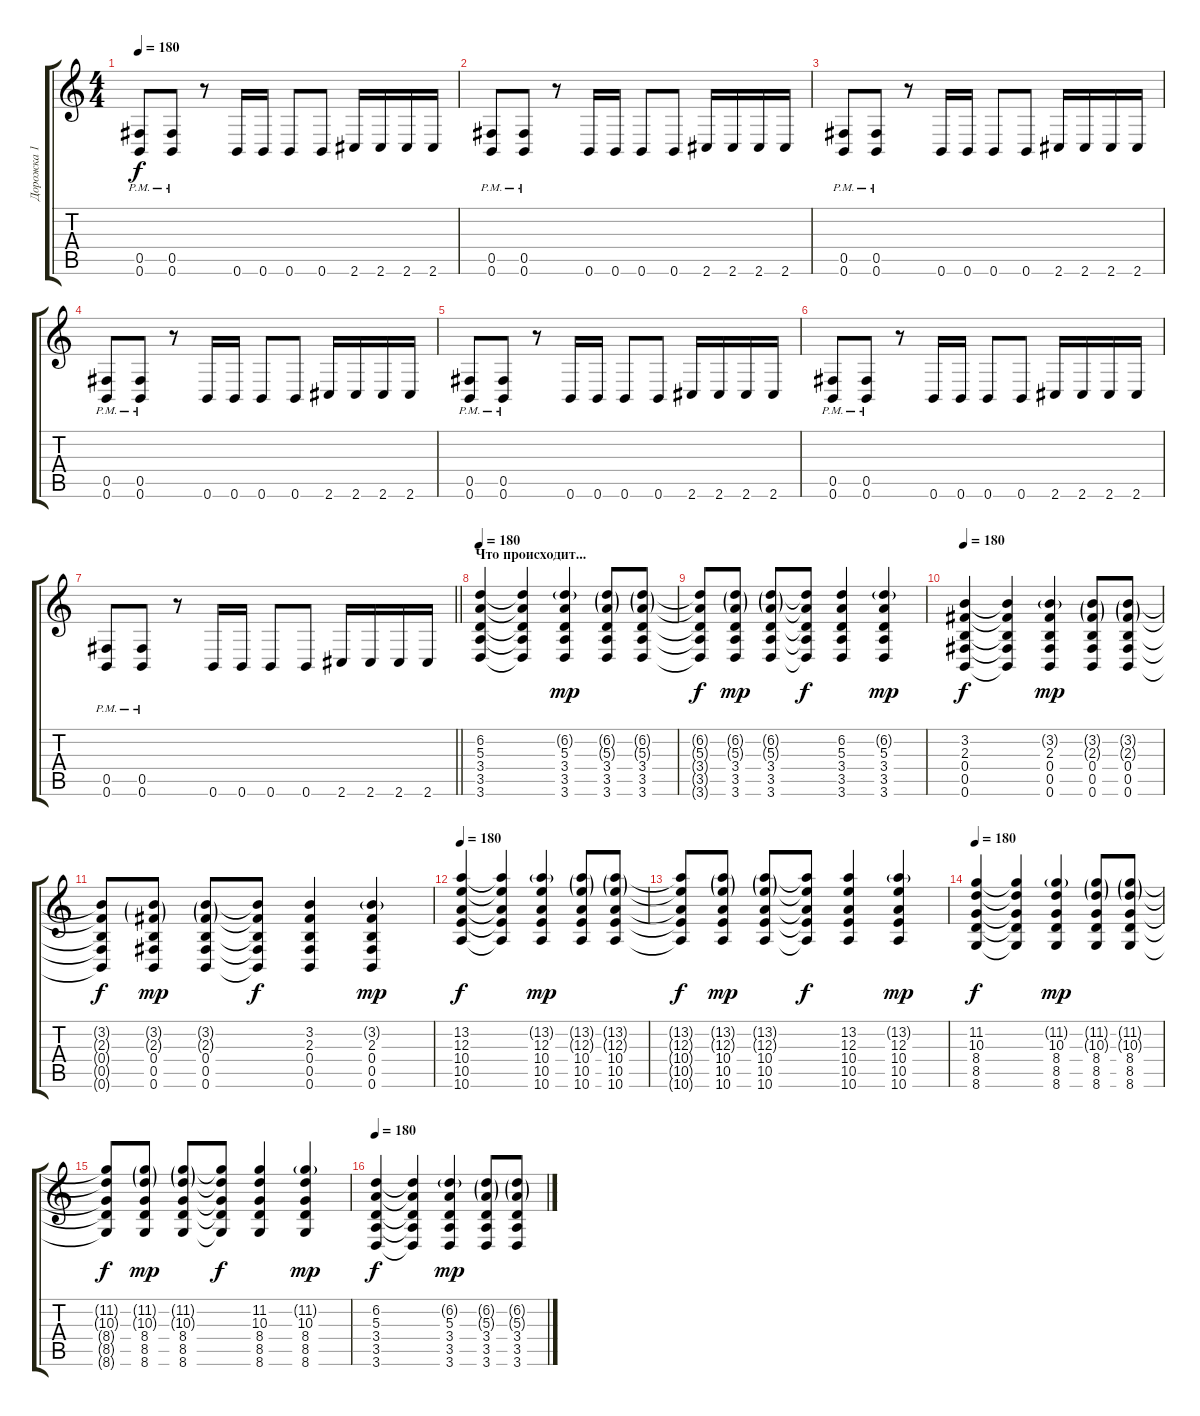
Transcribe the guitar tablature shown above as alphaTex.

\track ("Дорожка 1" "Дорожка 1") {instrument overdrivenguitar}
\staff {score tabs}
\tuning (Db4 Ab3 E3 B2 Gb2 B1) {hide}
\ts (4 4)
\tempo 180
\clef g2
\ks c
(0.5 0.6{pm}).8{dy f} (0.5 0.6{pm}).8 r.8 0.6.16 0.6.16 0.6.8 0.6.8 2.6.16 2.6.16 2.6.16 2.6.16 |
(0.5 0.6{pm}).8 (0.5 0.6{pm}).8 r.8 0.6.16 0.6.16 0.6.8 0.6.8 2.6.16 2.6.16 2.6.16 2.6.16 |
(0.5 0.6{pm}).8 (0.5 0.6{pm}).8 r.8 0.6.16 0.6.16 0.6.8 0.6.8 2.6.16 2.6.16 2.6.16 2.6.16 |
(0.5 0.6{pm}).8 (0.5 0.6{pm}).8 r.8 0.6.16 0.6.16 0.6.8 0.6.8 2.6.16 2.6.16 2.6.16 2.6.16 |
(0.5 0.6{pm}).8 (0.5 0.6{pm}).8 r.8 0.6.16 0.6.16 0.6.8 0.6.8 2.6.16 2.6.16 2.6.16 2.6.16 |
(0.5 0.6{pm}).8 (0.5 0.6{pm}).8 r.8 0.6.16 0.6.16 0.6.8 0.6.8 2.6.16 2.6.16 2.6.16 2.6.16 |
\barLineRight lightlight
(0.5 0.6{pm}).8 (0.5 0.6{pm}).8 r.8 0.6.16 0.6.16 0.6.8 0.6.8 2.6.16 2.6.16 2.6.16 2.6.16 |
\section ("" "Что происходит...")
\tempo 180
(6.2 5.3 3.4 3.5 3.6).4 (6.2{t} 5.3{t} 3.4{t} 3.5{t} 3.6{t}).4 (6.2{g} 5.3 3.4 3.5 3.6).4{dy mp} (6.2{g} 5.3{g} 3.4 3.5 3.6).8 (6.2{g} 5.3{g} 3.4 3.5 3.6).8 |
(6.2{t} 5.3{t} 3.4{t} 3.5{t} 3.6{t}).8{dy f} (6.2{g} 5.3{g} 3.4 3.5 3.6).8{dy mp} (6.2{g} 5.3{g} 3.4 3.5 3.6).8 (6.2{t} 5.3{t} 3.4{t} 3.5{t} 3.6{t}).8{dy f} (6.2 5.3 3.4 3.5 3.6).4 (6.2{g} 5.3 3.4 3.5 3.6).4{dy mp} |
\tempo 180
(3.2 2.3 0.4 0.5 0.6).4{dy f} (3.2{t} 2.3{t} 0.4{t} 0.5{t} 0.6{t}).4 (3.2{g} 2.3 0.4 0.5 0.6).4{dy mp} (3.2{g} 2.3{g} 0.4 0.5 0.6).8 (3.2{g} 2.3{g} 0.4 0.5 0.6).8 |
(3.2{t} 2.3{t} 0.4{t} 0.5{t} 0.6{t}).8{dy f} (3.2{g} 2.3{g} 0.4 0.5 0.6).8{dy mp} (3.2{g} 2.3{g} 0.4 0.5 0.6).8 (3.2{t} 2.3{t} 0.4{t} 0.5{t} 0.6{t}).8{dy f} (3.2 2.3 0.4 0.5 0.6).4 (3.2{g} 2.3 0.4 0.5 0.6).4{dy mp} |
\tempo 180
(13.2 12.3 10.4 10.5 10.6).4{dy f} (13.2{t} 12.3{t} 10.4{t} 10.5{t} 10.6{t}).4 (13.2{g} 12.3 10.4 10.5 10.6).4{dy mp} (13.2{g} 12.3{g} 10.4 10.5 10.6).8 (13.2{g} 12.3{g} 10.4 10.5 10.6).8 |
(13.2{t} 12.3{t} 10.4{t} 10.5{t} 10.6{t}).8{dy f} (13.2{g} 12.3{g} 10.4 10.5 10.6).8{dy mp} (13.2{g} 12.3{g} 10.4 10.5 10.6).8 (13.2{t} 12.3{t} 10.4{t} 10.5{t} 10.6{t}).8{dy f} (13.2 12.3 10.4 10.5 10.6).4 (13.2{g} 12.3 10.4 10.5 10.6).4{dy mp} |
\tempo 180
(11.2 10.3 8.4 8.5 8.6).4{dy f} (11.2{t} 10.3{t} 8.4{t} 8.5{t} 8.6{t}).4 (11.2{g} 10.3 8.4 8.5 8.6).4{dy mp} (11.2{g} 10.3{g} 8.4 8.5 8.6).8 (11.2{g} 10.3{g} 8.4 8.5 8.6).8 |
(11.2{t} 10.3{t} 8.4{t} 8.5{t} 8.6{t}).8{dy f} (11.2{g} 10.3{g} 8.4 8.5 8.6).8{dy mp} (11.2{g} 10.3{g} 8.4 8.5 8.6).8 (11.2{t} 10.3{t} 8.4{t} 8.5{t} 8.6{t}).8{dy f} (11.2 10.3 8.4 8.5 8.6).4 (11.2{g} 10.3 8.4 8.5 8.6).4{dy mp} |
\tempo 180
(6.2 5.3 3.4 3.5 3.6).4{dy f} (6.2{t} 5.3{t} 3.4{t} 3.5{t} 3.6{t}).4 (6.2{g} 5.3 3.4 3.5 3.6).4{dy mp} (6.2{g} 5.3{g} 3.4 3.5 3.6).8 (6.2{g} 5.3{g} 3.4 3.5 3.6).8
